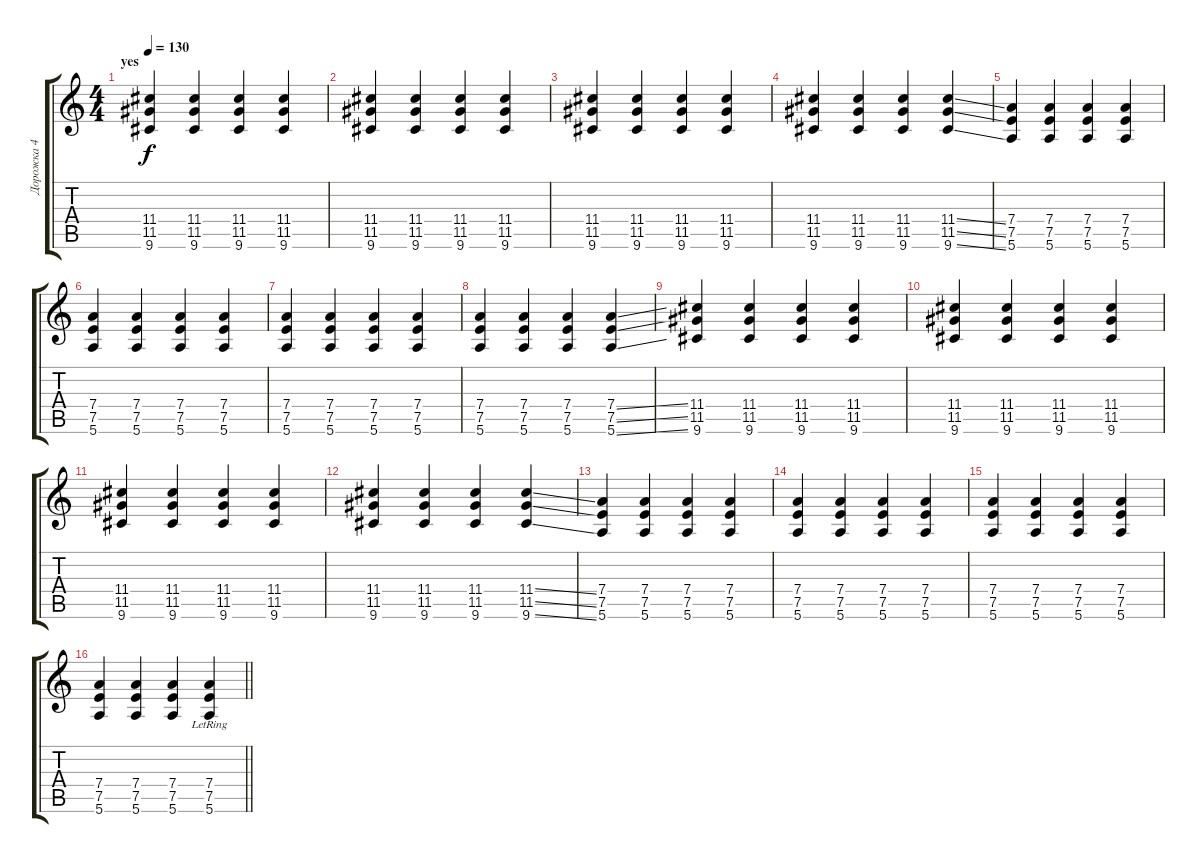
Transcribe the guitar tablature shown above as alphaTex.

\track ("Дорожка 4" "Дорожка 4") {instrument distortionguitar}
\staff {score tabs}
\tuning (E4 B3 G3 D3 A2 E2) {hide}
\ts (4 4)
\section ("" "yes")
\tempo 130
\clef g2
\ks c
(11.4 11.5 9.6).4{dy f} (11.4 11.5 9.6).4 (11.4 11.5 9.6).4 (11.4 11.5 9.6).4 |
(11.4 11.5 9.6).4 (11.4 11.5 9.6).4 (11.4 11.5 9.6).4 (11.4 11.5 9.6).4 |
(11.4 11.5 9.6).4 (11.4 11.5 9.6).4 (11.4 11.5 9.6).4 (11.4 11.5 9.6).4 |
(11.4 11.5 9.6).4 (11.4 11.5 9.6).4 (11.4 11.5 9.6).4 (11.4{ss} 11.5{ss} 9.6{ss}).4 |
(7.4 7.5 5.6).4 (7.4 7.5 5.6).4 (7.4 7.5 5.6).4 (7.4 7.5 5.6).4 |
(7.4 7.5 5.6).4 (7.4 7.5 5.6).4 (7.4 7.5 5.6).4 (7.4 7.5 5.6).4 |
(7.4 7.5 5.6).4 (7.4 7.5 5.6).4 (7.4 7.5 5.6).4 (7.4 7.5 5.6).4 |
(7.4 7.5 5.6).4 (7.4 7.5 5.6).4 (7.4 7.5 5.6).4 (7.4{ss} 7.5{ss} 5.6{ss}).4 |
(11.4 11.5 9.6).4 (11.4 11.5 9.6).4 (11.4 11.5 9.6).4 (11.4 11.5 9.6).4 |
(11.4 11.5 9.6).4 (11.4 11.5 9.6).4 (11.4 11.5 9.6).4 (11.4 11.5 9.6).4 |
(11.4 11.5 9.6).4 (11.4 11.5 9.6).4 (11.4 11.5 9.6).4 (11.4 11.5 9.6).4 |
(11.4 11.5 9.6).4 (11.4 11.5 9.6).4 (11.4 11.5 9.6).4 (11.4{ss} 11.5{ss} 9.6{ss}).4 |
(7.4 7.5 5.6).4 (7.4 7.5 5.6).4 (7.4 7.5 5.6).4 (7.4 7.5 5.6).4 |
(7.4 7.5 5.6).4 (7.4 7.5 5.6).4 (7.4 7.5 5.6).4 (7.4 7.5 5.6).4 |
(7.4 7.5 5.6).4 (7.4 7.5 5.6).4 (7.4 7.5 5.6).4 (7.4 7.5 5.6).4 |
\barLineRight lightlight
(7.4 7.5 5.6).4 (7.4 7.5 5.6).4 (7.4 7.5 5.6).4 (7.4{lr} 7.5{lr} 5.6{lr}).4
